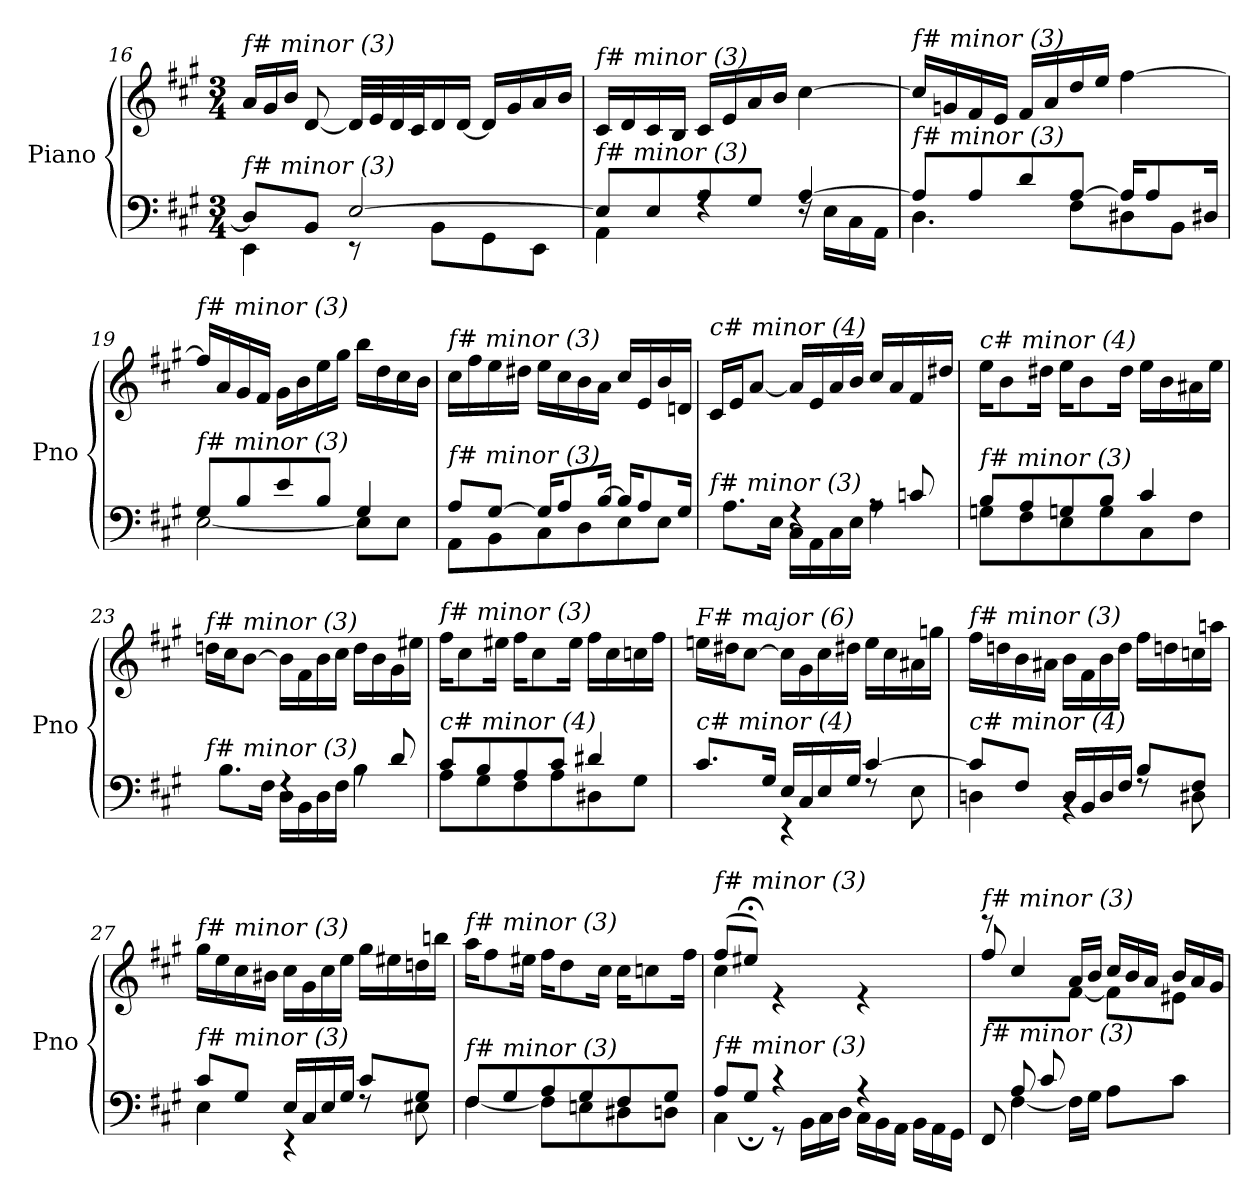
**kern	**kern
*part1	*part1
*staff2	*staff1
*I"Piano	*
*I'Pno	*
!!LO:PB:g=z
*clefF4	*clefG2
*k[f#c#g#]	*k[f#c#g#]
*M3/4	*M3/4
=16	=16
*^	*
*	*	*Xtuplet
!	!	!LO:TX:i:t=f# minor (3)
!LO:TX:i:t=f# minor (3)	!	!
8D/L]	4EE\	24a/LL
.	.	24g#/
.	.	24b/JJ
8BB/J	.	[8d/
[2E/	8r	32d/LLL]
.	.	32e/
.	.	32d/
.	.	32c#/J
.	8BB\L	16d/
.	.	[16d/JJ
.	8GG#\	16d/LL]
.	.	16g#/
.	8EE\J	16a/
.	.	16b/JJ
=17	=17	=17
!	!	!LO:TX:i:t=f# minor (3)
!LO:TX:i:t=f# minor (3)	!	!
8E/L]	4AA\	16c#/LL
.	.	16d/
8E/	.	16c#/
.	.	16B/JJ
8A/	4rF	16c#/LL
.	.	16e/
8G#/J	.	16a/
.	.	16b/JJ
[4A/	16rF	[4cc#\
.	16E\LL	.
.	16C#\	.
.	16AA\JJ	.
=18	=18	=18
!	!	!LO:TX:i:t=f# minor (3)
!LO:TX:i:t=f# minor (3)	!	!
8A/L]	4.D\	16cc#/LL]
.	.	16gn/
8A/	.	16f#/
.	.	16e/JJ
8d/	.	16f#/LL
.	.	16a/
[8A/J	8F#\L	16dd/
.	.	16ee/JJ
16A/KL]	8D#X\	[4ff#\
8A/	.	.
.	8BB\J	.
16D#X/Jk	.	.
=19	=19	=19
!	!	!LO:TX:i:t=f# minor (3)
!LO:TX:i:t=f# minor (3)	!	!
8G#/L	[2E\	16ff#/LL]
.	.	16a/
8B/	.	16g#/
.	.	16f#/JJ
8e/	.	16g#\LL
.	.	16b\
8B/J	.	16ee\
.	.	16gg#\JJ
4G#/	8E\L]	16bb\LL
.	.	16dd\
.	8E\J	16cc#\
.	.	16b\JJ
!!LO:LB:g=z
=20	=20	=20
!	!	!LO:TX:i:t=f# minor (3)
!LO:TX:i:t=f# minor (3)	!	!
8A/L	8AA\L	16cc#\LL
.	.	16ff#\
[8G#/J	8BB\	16ee\
.	.	16dd#X\JJ
16G#/KL]	8C#\	16ee\LL
8A/	.	16cc#\
.	8D\	16b\
[16B/Jk	.	16a\JJ
16B/KL]	8E\	16cc#/LL
8A/	.	16e/
.	8E\J	16b/
16G#/Jk	.	16dn/JJ
=21	=21	=21
!	!	!LO:TX:i:t=c# minor (4)
!LO:TX:i:t=f# minor (3)	!	!
4A/yy	8.A\L	16c#/LL
.	.	16e/J
.	.	[8a/J
.	16E\Jk	.
4rF	16C#\LL	16a/LL]
.	16AA\	16e/
.	16C#\	16a/
.	16E\JJ	16b/JJ
8rA	4A\	16cc#/LL
.	.	16a/
8cn/	.	16f#/
.	.	16dd#X/JJ
=22	=22	=22
!	!	!LO:TX:i:t=c# minor (4)
!LO:TX:i:t=f# minor (3)	!	!
8B/L	8Gn\L	16ee\KL
.	.	8b\
8A/	8F#\	.
.	.	16dd#X\Jk
8Gn/	8E\	16ee\KL
.	.	8b\
8B/J	8G\	.
.	.	16dd#\Jk
4c#/	8C#\	16ee\LL
.	.	16b\
.	8F#\J	16a#X\
.	.	16ee\JJ
=23	=23	=23
!	!	!LO:TX:i:t=f# minor (3)
!LO:TX:i:t=f# minor (3)	!	!
4B/yy	8.B\L	16ddn\LL
.	.	16cc#\J
.	.	[8b\J
.	16F#\Jk	.
4rF	16D\LL	16b\LL]
.	16BB\	16f#\
.	16D\	16b\
.	16F#\JJ	16cc#\JJ
8rA	4B\	16dd\LL
.	.	16b\
8d/	.	16g#\
.	.	16ee#X\JJ
!!LO:LB:g=z
=24	=24	=24
!	!	!LO:TX:i:t=f# minor (3)
!LO:TX:i:t=c# minor (4)	!	!
8c#/L	8A\L	16ff#\KL
.	.	8cc#\
8B/	8G#\	.
.	.	16ee#X\Jk
8A/	8F#\	16ff#\KL
.	.	8cc#\
8c#/J	8A\	.
.	.	16ee#\Jk
4d#X/	8D#X\	16ff#\LL
.	.	16cc#\
.	8G#\J	16ccni\
.	.	16ff#\JJ
=25	=25	=25
!	!	!LO:TX:i:t=F# major (6)
!LO:TX:i:t=c# minor (4)	!	!
8.c#/L	4c#\yy	16een\LL
.	.	16dd#X\J
.	.	[8cc#\J
16G#/Jk	.	.
16E/LL	4r	16cc#\LL]
16C#/	.	16g#\
16E/	.	16cc#\
16G#/JJ	.	16dd#X\JJ
[4c#/	8rF	16ee\LL
.	.	16cc#\
.	8E\	16a#X\
.	.	16ggn\JJ
=26	=26	=26
!	!	!LO:TX:i:t=f# minor (3)
!LO:TX:i:t=c# minor (4)	!	!
8c#/L]	4Dn\	16ff#\LL
.	.	16ddn\
8F#/J	.	16b\
.	.	16a#X\JJ
16D/LL	4rBB	16b\LL
16BB/	.	16f#\
16D/	.	16b\
16F#/JJ	.	16dd\JJ
8B/L	8rF	16ff#\LL
.	.	16ddn\
8F#/J	8D#X\	16ccni\
.	.	16aan\JJ
!!LO:LB:g=z
=27	=27	=27
!	!	!LO:TX:i:t=f# minor (3)
!LO:TX:i:t=f# minor (3)	!	!
8c#/L	4E\	16gg#\LL
.	.	16ee\
8G#/J	.	16cc#\
.	.	16b#Xj\JJ
16E/LL	4r	16cc#\LL
16C#/	.	16g#\
16E/	.	16cc#\
16G#/JJ	.	16ee\JJ
8c#/L	8rF	16gg#\LL
.	.	16ee#X\
8G#/J	8E#X\	16ddn\
.	.	16bbn\JJ
=28	=28	=28
!	!	!LO:TX:i:t=f# minor (3)
!LO:TX:i:t=f# minor (3)	!	!
8F#/L	[4F#\	16aa\KL
.	.	8ff#\
8G#/	.	.
.	.	16ee#X\Jk
8A/	8F#\L]	16ff#\KL
.	.	8dd\
8G#/	8En\	.
.	.	16cc#\Jk
8F#/	8D#X\	16cc#\KL
.	.	8ccni\
8G#/J	8Dn\J	.
.	.	16ff#\Jk
=29	=29	=29
*	*^	*^
!	!	!	!LO:TX:i:t=f# minor (3)	!
!LO:TX:i:t=f# minor (3)	!	!	!	!
4ryy	8A/L	4C#\	(8ff#/L	4cc#\
.	8G#;</J	.	8ee#X;</J)	.
2ryy	4r	8r	4re	2ryy
*	*	*Xtuplet	*	*
.	.	24BB\LL	.	.
.	.	24C#\	.	.
.	.	24D\JJ	.	.
.	4r	24C#\LL	4re	.
.	.	24BB\	.	.
.	.	24AA\JJ	.	.
.	.	24BB\LL	.	.
.	.	24AA\	.	.
.	.	24GG#\JJ	.	.
=30	=30	=30	=30	=30
!	!	!	!LO:TX:i:t=f# minor (3)	!
!LO:TX:i:t=f# minor (3)	!	!	!	!
*	*v	*v	*	*
8ryy	8FF#/	8ff#/	8reee
8A/L	[4F#\	4cc#/	4ryy
8c#/	.	.	.
4.ryy	16F#\LL]	16a/LL	[8f#\J
.	16G#\JJ	16b/JJ	.
.	8A\L	24cc#/LL	8f#\L]
.	.	24b/	.
.	.	24a/JJ	.
.	8c#\J	24b/LL	8e#X\J
.	.	24a/	.
.	.	24g#/JJ	.
*v	*v	*	*
*	*v	*v
=	=
*-	*-
